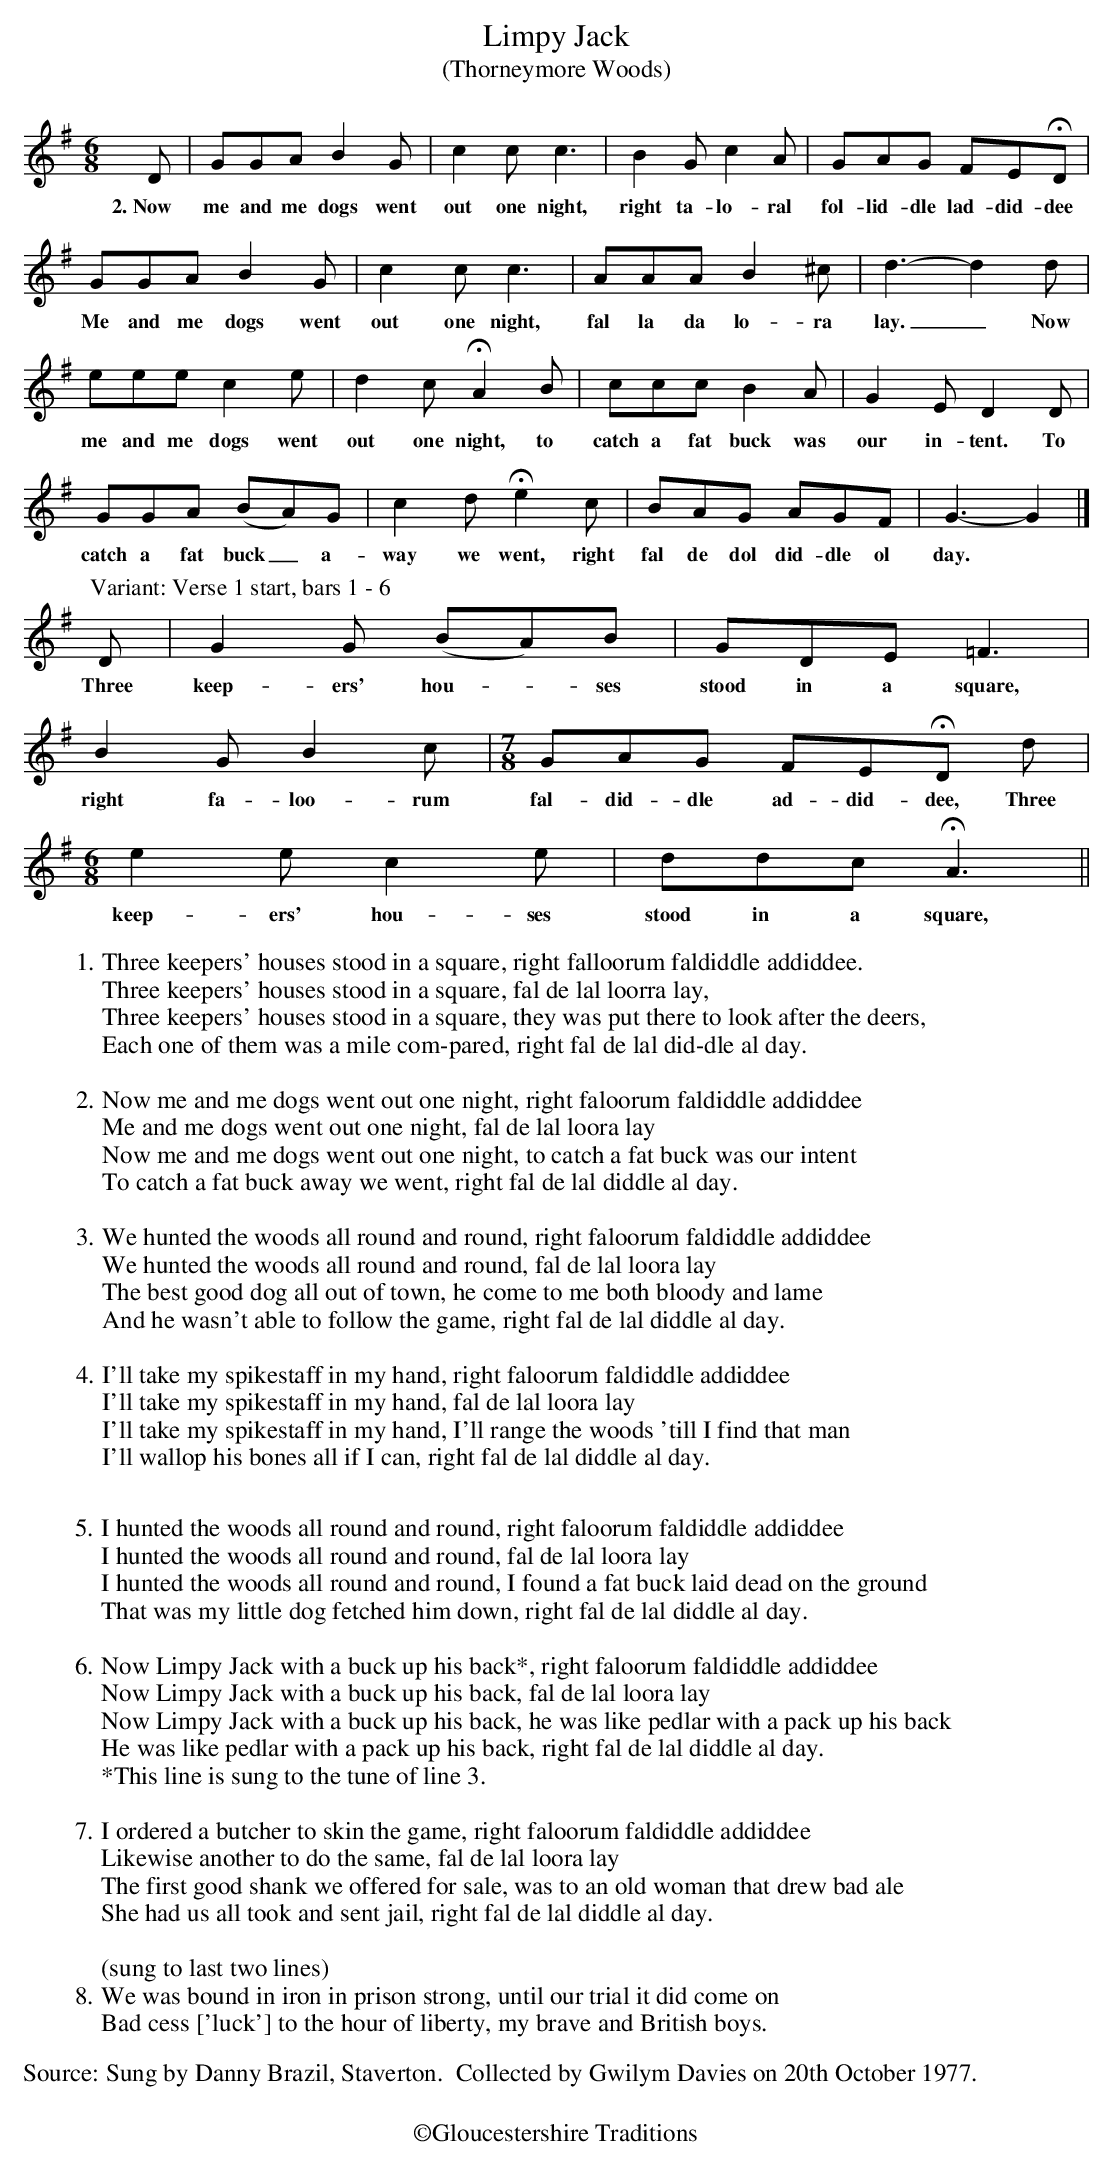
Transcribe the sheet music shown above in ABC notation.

X:1
T:Limpy Jack
T:(Thorneymore Woods)
M:6/8
L:1/8
K:G
D|GGA B2G|c2cc3|B2Gc2A |GAG FEHD|
w:2.~Now me and me dogs went out one night, right ta-lo-ral fol-lid-dle lad-did-dee
GGA B2G|c2cc3|AAA B2^c|d3-d2d|
w:Me and me dogs went out one night, fal la da lo-ra lay._ Now
eee c2e|d2cHA2B|ccc B2A|G2ED2D|
w:me and me dogs went out one night, to catch a fat buck was our in-tent. To
GGA (BA)G|c2d He2c|BAG AGF|G3-G2|]
w:catch a fat buck_ a-way we went, right fal de dol did-dle ol day.
w:
w:
P:Variant: Verse 1 start, bars 1 - 6
D|G2G (BA)B|GDE=F3|B2GB2c|[M:7/8]GAG FEHD d|
w:Three keep-ers' hou-*ses stood in a square, right fa-loo-rum fal-did-dle ad-did-dee, Three
[M:6/8]e2e c2e|ddcHA3||
w:keep-ers' hou-ses stood in a square,
%%vskip 10
W:1. Three keepers' houses stood in a square, right falloorum faldiddle addiddee.
W:Three keepers' houses stood in a square, fal de lal loorra lay,
W:Three keepers' houses stood in a square, they was put there to look after the deers,
W:Each one of them was a mile com-pared, right fal de lal did-dle al day.
W:
W:2.Now me and me dogs went out one night, right faloorum faldiddle addiddee
W:Me and me dogs went out one night, fal de lal loora lay
W:Now me and me dogs went out one night, to catch a fat buck was our intent
W:To catch a fat buck away we went, right fal de lal diddle al day.
W:
W:3.We hunted the woods all round and round, right faloorum faldiddle addiddee
W:We hunted the woods all round and round, fal de lal loora lay
W:The best good dog all out of town, he come to me both bloody and lame
W:And he wasn't able to follow the game, right fal de lal diddle al day.
W:
W:4.I'll take my spikestaff in my hand, right faloorum faldiddle addiddee
W:I'll take my spikestaff in my hand, fal de lal loora lay
W:I'll take my spikestaff in my hand, I'll range the woods 'till I find that man
W:I'll wallop his bones all if I can, right fal de lal diddle al day.
W:
W:5.I hunted the woods all round and round, right faloorum faldiddle addiddee
W:I hunted the woods all round and round, fal de lal loora lay
W:I hunted the woods all round and round, I found a fat buck laid dead on the ground
W:That was my little dog fetched him down, right fal de lal diddle al day.
W:
W:6.Now Limpy Jack with a buck up his back*, right faloorum faldiddle addiddee
W:Now Limpy Jack with a buck up his back, fal de lal loora lay
W:Now Limpy Jack with a buck up his back, he was like pedlar with a pack up his back
W:He was like pedlar with a pack up his back, right fal de lal diddle al day.
W:*This line is sung to the tune of line 3.
W:
W:7.I ordered a butcher to skin the game, right faloorum faldiddle addiddee
W:Likewise another to do the same, fal de lal loora lay
W:The first good shank we offered for sale, was to an old woman that drew bad ale
W:She had us all took and sent jail, right fal de lal diddle al day.
W:
W:(sung to last two lines)
W:8.We was bound in iron in prison strong, until our trial it did come on
W: Bad cess ['luck'] to the hour of liberty, my brave and British boys.
W:
